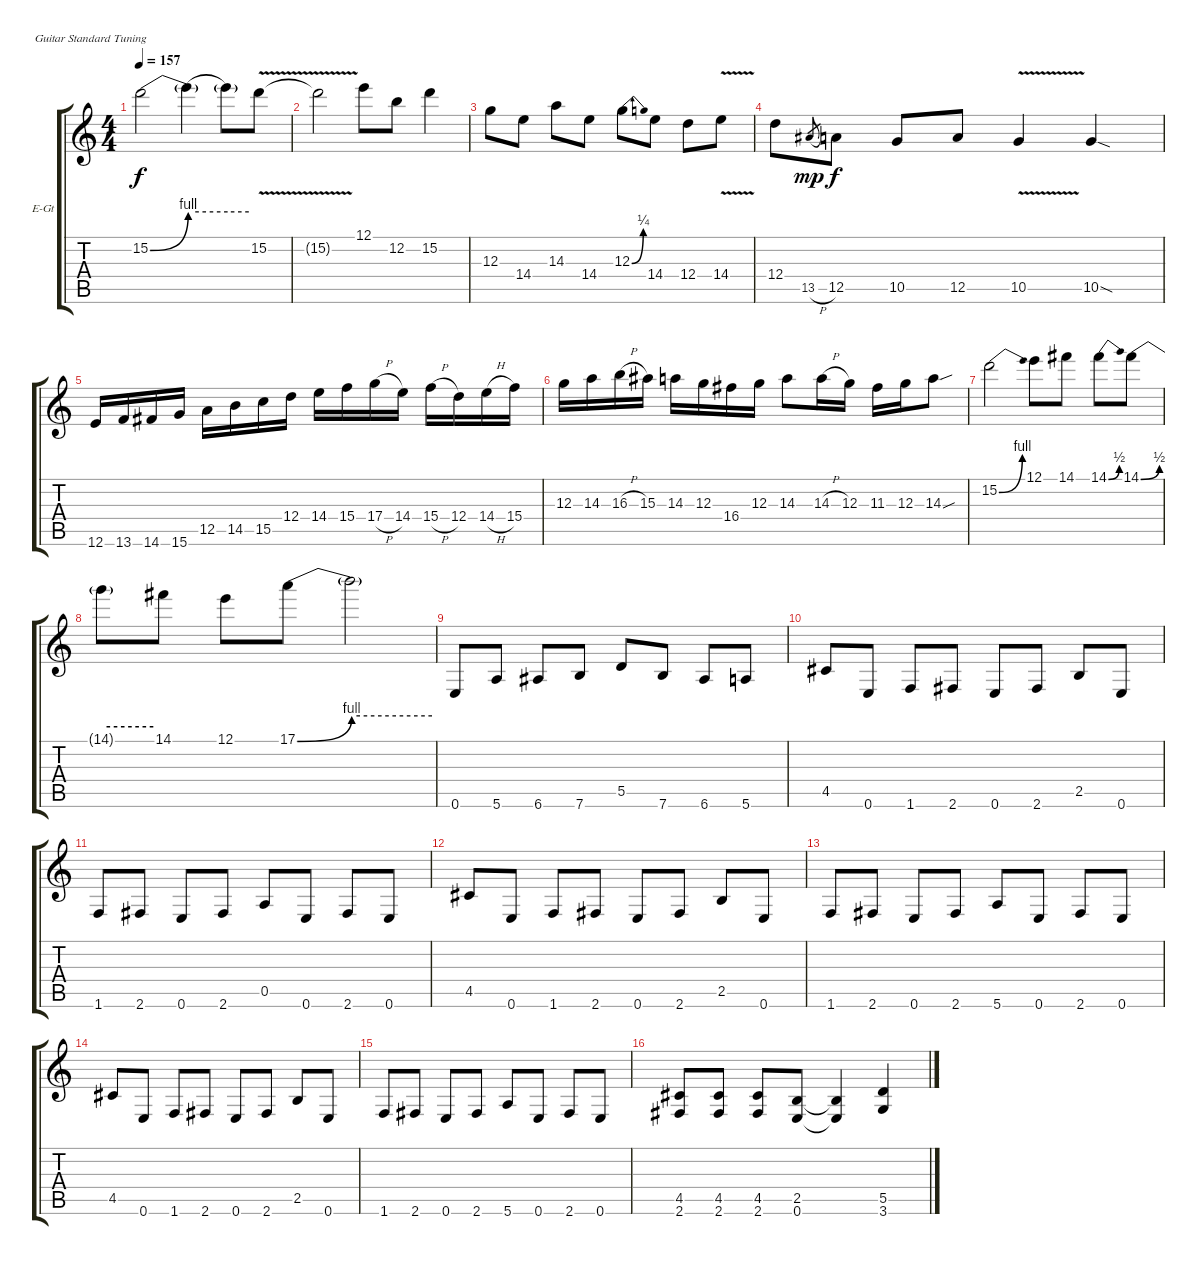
\defaultSystemsLayout 4
\bracketExtendMode groupsimilarinstruments
\firstSystemTrackNameOrientation horizontal
\otherSystemsTrackNameOrientation horizontal
\track ("Al" "E-Gt") {instrument distortionguitar}
\staff {score tabs}
\tuning (E4 B3 G3 D3 A2 E2)
\ts (4 4)
\tempo 157
\clef g2
\ks c
15.2{be (bend 0 0 60 4)}.2{dy f} 15.2{be (hold 0 4 60 4) t}.4 15.2{be (hold 0 4 60 4) t}.8 15.2{v}.8 |
15.2{v t}.2 12.1.8 12.2.8 15.2.4 |
12.3.8 14.4.8 14.3.8 14.4.8 12.3{be (bend 0 0 60 1)}.8 14.4.8 12.4.8 14.4{v}.8 |
12.4.8 13.5{h}.8{gr dy mp} 12.5.8{dy f} 10.5.8 12.5.8 10.5{v}.4 10.5{sod}.4 |
12.6.16 13.6.16 14.6.16 15.6.16 12.5.16 14.5.16 15.5.16 12.4.16 14.4.16 15.4.16 17.4{h}.16 14.4.16 15.4{h}.16 12.4.16 14.4{h}.16 15.4.16 |
12.3.16 14.3.16 16.3{h}.16 15.3.16 14.3.16 12.3.16 16.4.16 12.3.16 14.3.8 14.3{h}.16 12.3.16 11.3.16 12.3.16 14.3{sou}.8 |
15.2{be (bend 0 0 60 4)}.2 12.1.8 14.1.8 14.1{be (bend 0 0 60 2)}.8 14.1{be (bend 0 0 60 2)}.8 |
14.1{be (hold 0 2 60 2) t}.8 14.1.8 12.1.8 17.1{be (bend 0 0 60 4)}.8 17.1{be (hold 0 4 60 4) t}.2 |
0.6.8 5.6.8 6.6.8 7.6.8 5.5.8 7.6.8 6.6.8 5.6.8 |
4.5.8 0.6.8 1.6.8 2.6.8 0.6.8 2.6.8 2.5.8 0.6.8 |
1.6.8 2.6.8 0.6.8 2.6.8 0.5.8 0.6.8 2.6.8 0.6.8 |
4.5.8 0.6.8 1.6.8 2.6.8 0.6.8 2.6.8 2.5.8 0.6.8 |
1.6.8 2.6.8 0.6.8 2.6.8 5.6.8 0.6.8 2.6.8 0.6.8 |
4.5.8 0.6.8 1.6.8 2.6.8 0.6.8 2.6.8 2.5.8 0.6.8 |
1.6.8 2.6.8 0.6.8 2.6.8 5.6.8 0.6.8 2.6.8 0.6.8 |
(4.5 2.6).8 (4.5 2.6).8 (4.5 2.6).8 (2.5 0.6).8 (2.5{t} 0.6{t}).4 (5.5 3.6).4
